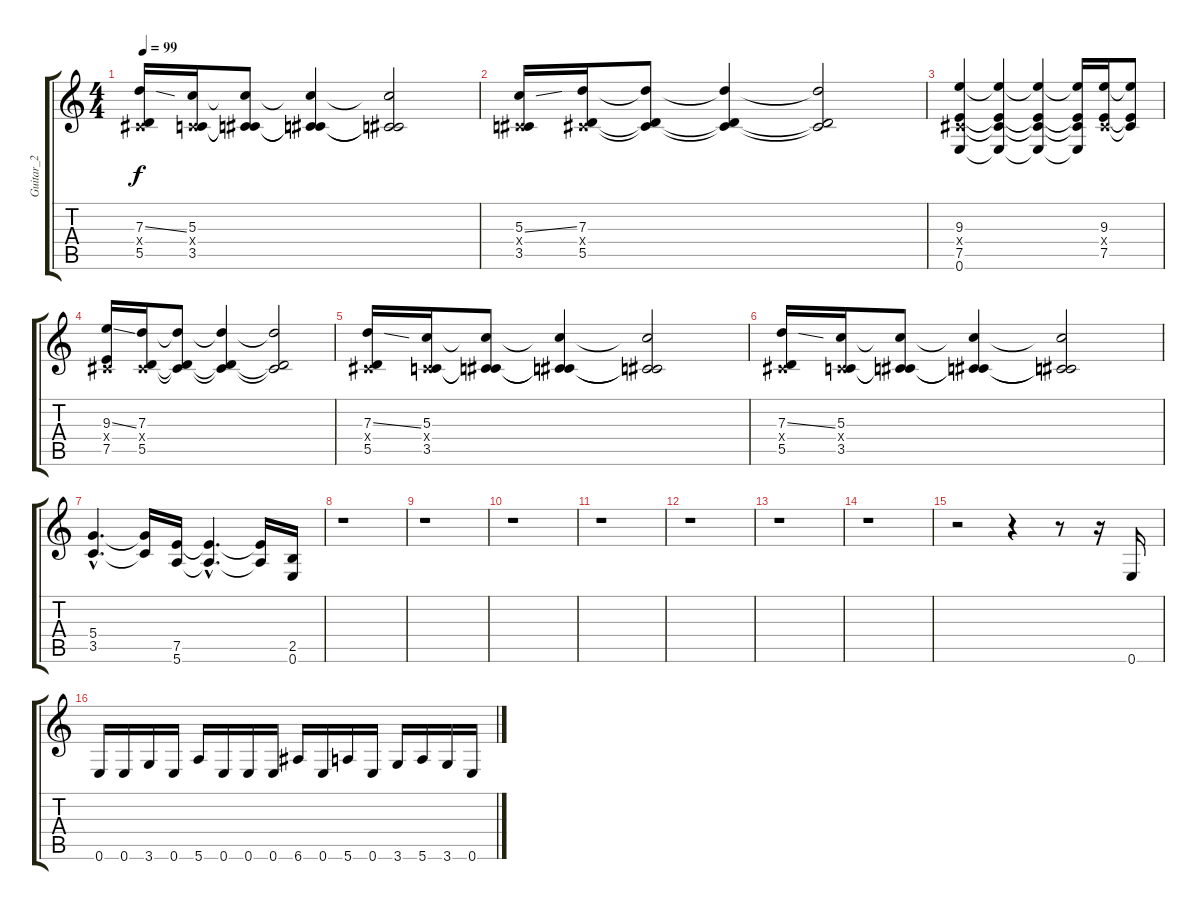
\track ("Guitar_2" "Guitar_2") {instrument overdrivenguitar}
\staff {score tabs}
\tuning (E4 B3 G3 D3 A2 E2) {hide}
\ts (4 4)
\tempo 99
\clef g2
\ks c
(7.3{ss} -1.4{x} 5.5).16{dy f} (5.3 -1.4{x} 3.5).16 (5.3{t} -1.4{t} 3.5{t}).8 (5.3{t} -1.4{t} 3.5{t}).4 (5.3{t} -1.4{t} 3.5{t}).2 |
(5.3{ss} -1.4{x} 3.5).16 (7.3 -1.4{x} 5.5).16 (7.3{t} -1.4{t} 5.5{t}).8 (7.3{t} -1.4{t} 5.5{t}).4 (7.3{t} -1.4{t} 5.5{t}).2 |
(9.3 -1.4{x} 7.5 0.6).4 (9.3{t} -1.4{t} 7.5{t} 0.6{t}).4 (9.3{t} -1.4{t} 7.5{t} 0.6{t}).4 (9.3{t} -1.4{t} 7.5{t} 0.6{t}).16 (9.3 -1.4{x} 7.5).16 (9.3{t} -1.4{t} 7.5{t}).8 |
(9.3{ss} -1.4{x} 7.5).16 (7.3 -1.4{x} 5.5).16 (7.3{t} -1.4{t} 5.5{t}).8 (7.3{t} -1.4{t} 5.5{t}).4 (7.3{t} -1.4{t} 5.5{t}).2 |
(7.3{ss} -1.4{x} 5.5).16 (5.3 -1.4{x} 3.5).16 (5.3{t} -1.4{t} 3.5{t}).8 (5.3{t} -1.4{t} 3.5{t}).4 (5.3{t} -1.4{t} 3.5{t}).2 |
(7.3{ss} -1.4{x} 5.5).16 (5.3 -1.4{x} 3.5).16 (5.3{t} -1.4{t} 3.5{t}).8 (5.3{t} -1.4{t} 3.5{t}).4 (5.3{t} -1.4{t} 3.5{t}).2 |
(5.4{hac} 3.5{hac}).4{d} (5.4{t} 3.5{t}).16 (7.5 5.6).16 (7.5{hac t} 5.6{hac t}).4{d} (7.5{t} 5.6{t}).16 (2.5 0.6).16 |
r.1 |
r.1 |
r.1 |
r.1 |
r.1 |
r.1 |
r.1 |
r.2 r.4 r.8 r.16 0.6.16 |
0.6.16 0.6.16 3.6.16 0.6.16 5.6.16 0.6.16 0.6.16 0.6.16 6.6.16 0.6.16 5.6.16 0.6.16 3.6.16 5.6.16 3.6.16 0.6.16
